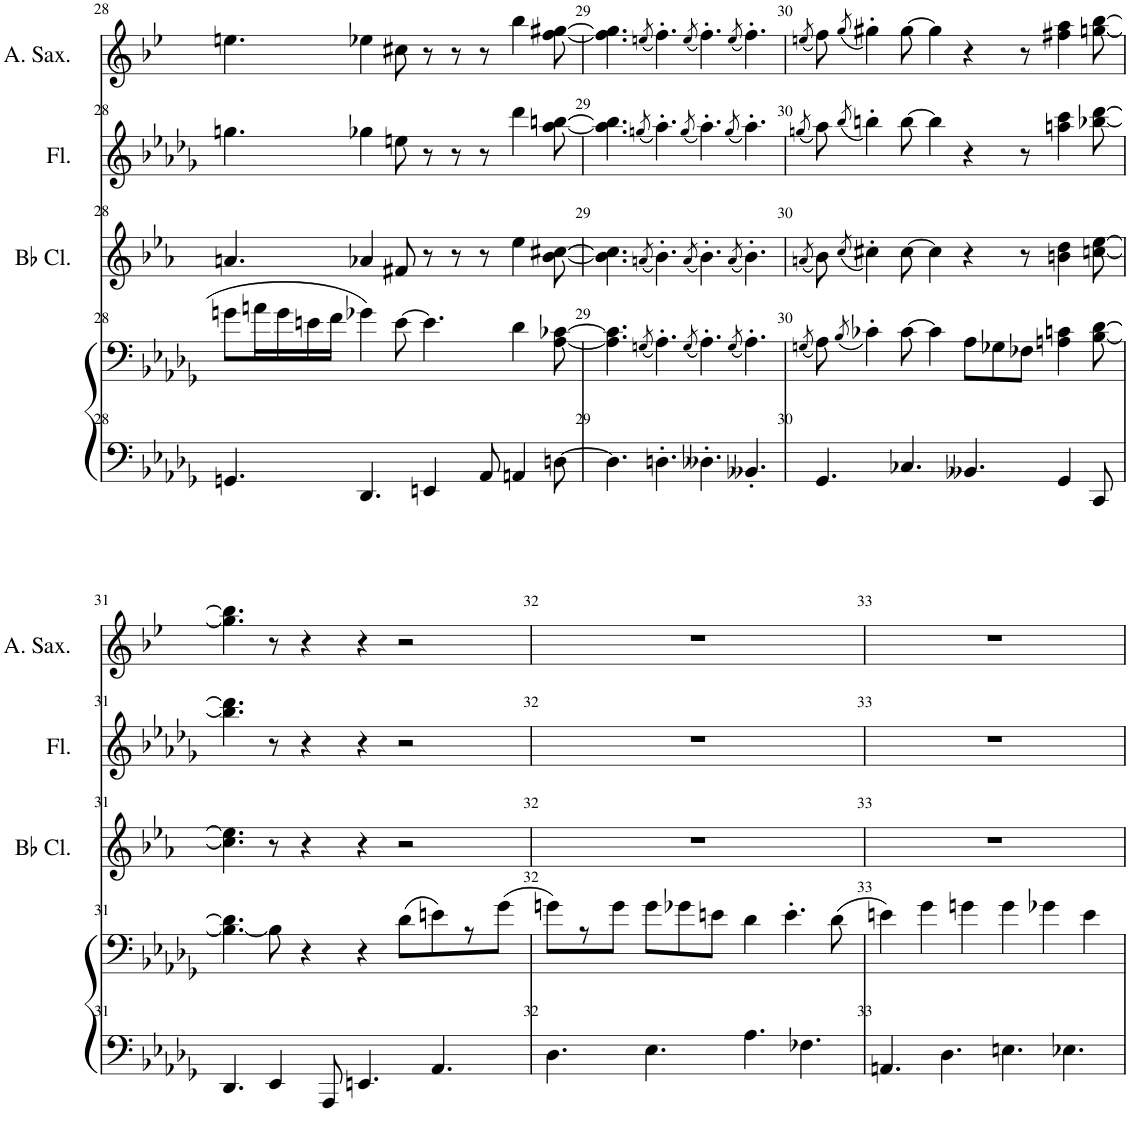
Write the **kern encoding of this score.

**kern	**kern	**kern	**kern	**kern
*part4	*part4	*part3	*part2	*part1
*staff5	*staff4	*staff3	*staff2	*staff1
*I"Piano	*	*I"Bb Clarinet	*I"Flute	*I"Alto Saxophone
*I'Pno	*	*I'Bb Cl.	*I'Fl.	*I'A. Sax.
!!LO:PB:g=z
*clefF4	*clefF4	*clefG2	*clefG2	*clefG2
*	*	*Trd1c2	*	*Trd5c9
*k[b-e-a-d-g-]	*k[b-e-a-d-g-]	*k[b-e-a-]	*k[b-e-a-d-g-]	*k[b-e-]
*M12/8	*M12/8	*M12/8	*M12/8	*M12/8
=28	=28	=28	=28	=28
4.GGn/	8gn\L	4.an/	4.ggn\	4.een\
.	16an\L	.	.	.
.	16g\	.	.	.
.	16en\	.	.	.
.	16f\JJ	.	.	.
4.DD-/	4g-X\	4a-X/	4gg-X\	4ee-X\
.	[8e\	8f#X/	8een\	8cc#X\
4EEn/	4.e\]	8r	8r	8r
.	.	8r	8r	8r
8AA-/	.	8r	8r	8r
4AAn/	4d-\	4ee-\	4ddd-\	4bb-\
[8Dn\	[8A-\ [8c-X\	[8b-\ [8cc#X\	[8aa-\ [8bbn\	[8ff\ [8gg#X\
=29	=29	=29	=29	=29
4.D\]	4.A-\] 4.c-\]	4.b-\] 4.cc#\]	4.aa-\] 4.bb\]	4.ff\] 4.gg#\]
.	(8qGn/	(8qan/	(8qggn/	(8qeen/
4.Dn'\	4.A-'\)	4.b-'\)	4.aa-'\)	4.ff'\)
.	(8qG/	(8qa/	(8qgg/	(8qee/
4.D--X'\	4.A-'\)	4.b-'\)	4.aa-'\)	4.ff'\)
.	(8qG/	(8qa/	(8qgg/	(8qee/
4.BB--X'/	4.A-'\)	4.b-'\)	4.aa-'\)	4.ff'\)
=30	=30	=30	=30	=30
.	(8qGn/	(8qan/	(8qggn/	(8qeen/
4.GG-/	8A-\)	8b-\)	8aa-\)	8ff\)
.	(8qB-/	(8qcc/	(8qbb-/	(8qgg/
.	4c-X'\)	4cc#X'\)	4bbn'\)	4gg#X'\)
4.C-X/	[8c-\	[8cc#\	[8bb\	[8gg#\
.	4c-\]	4cc#\]	4bb\]	4gg#\]
4.BB--X/	8A-\L	4r	4r	4r
.	8G-X\	.	.	.
.	8F-X\J	8r	8r	8r
4GG-/	4An\ 4cn\	4bn\ 4dd\	4aan\ 4ccc\	4ff#X\ 4aa\
8CC/	[8B-\ [8d-\	[8ccn\ [8ee-\	[8bb-X\ [8ddd-\	[8ggn\ [8bb-\
!!LO:LB:g=z
=31	=31	=31	=31	=31
4.DD-/	4.B-\_ 4.d-\]	4.cc\] 4.ee-\]	4.bb-\] 4.ddd-\]	4.gg\] 4.bb-\]
4EE-/	8B-\]	8r	8r	8r
.	4r	4r	4r	4r
8AAA-/	.	.	.	.
4.EEn/	4r	4r	4r	4r
.	(8d-\L	2r	2r	2r
4.AA-/	8en\)	.	.	.
.	8r	.	.	.
.	(8g-\J	.	.	.
=32	=32	=32	=32	=32
4.D-\	8gn\L)	1.r	1.r	1.r
.	8r	.	.	.
.	8g\J	.	.	.
4.E-\	8g\L	.	.	.
.	8g-X\	.	.	.
.	8en\J	.	.	.
4.A-\	4d-\	.	.	.
.	4.e'\	.	.	.
4.F-X\	.	.	.	.
.	(8d-\	.	.	.
=33	=33	=33	=33	=33
4.AAn/	4en\)	1.r	1.r	1.r
.	4g-\	.	.	.
4.D-\	.	.	.	.
.	4gn\	.	.	.
4.En\	4g\	.	.	.
.	4g-X\	.	.	.
4.E-X\	.	.	.	.
.	4e\	.	.	.
=	=	=	=	=
*-	*-	*-	*-	*-
